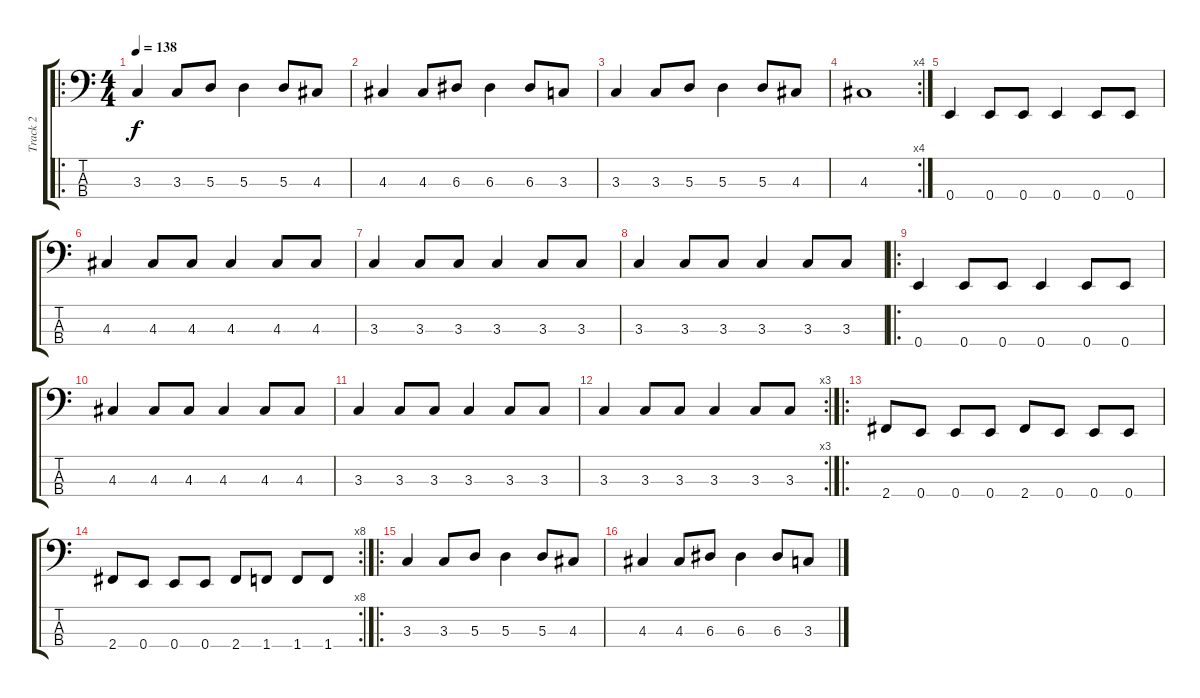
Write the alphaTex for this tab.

\track ("Track 2" "Track 2") {instrument electricbasspick}
\staff {score tabs}
\tuning (G2 D2 A1 E1) {hide}
\ro
\ts (4 4)
\tempo 138
\clef f4
\ks c
3.3.4{dy f} 3.3.8 5.3.8 5.3.4 5.3.8 4.3.8 |
4.3.4 4.3.8 6.3.8 6.3.4 6.3.8 3.3.8 |
3.3.4 3.3.8 5.3.8 5.3.4 5.3.8 4.3.8 |
\rc 4
4.3.1 |
0.4.4 0.4.8 0.4.8 0.4.4 0.4.8 0.4.8 |
4.3.4 4.3.8 4.3.8 4.3.4 4.3.8 4.3.8 |
3.3.4 3.3.8 3.3.8 3.3.4 3.3.8 3.3.8 |
3.3.4 3.3.8 3.3.8 3.3.4 3.3.8 3.3.8 |
\ro
0.4.4 0.4.8 0.4.8 0.4.4 0.4.8 0.4.8 |
4.3.4 4.3.8 4.3.8 4.3.4 4.3.8 4.3.8 |
3.3.4 3.3.8 3.3.8 3.3.4 3.3.8 3.3.8 |
\rc 3
3.3.4 3.3.8 3.3.8 3.3.4 3.3.8 3.3.8 |
\ro
2.4.8 0.4.8 0.4.8 0.4.8 2.4.8 0.4.8 0.4.8 0.4.8 |
\rc 8
2.4.8 0.4.8 0.4.8 0.4.8 2.4.8 1.4.8 1.4.8 1.4.8 |
\ro
3.3.4 3.3.8 5.3.8 5.3.4 5.3.8 4.3.8 |
4.3.4 4.3.8 6.3.8 6.3.4 6.3.8 3.3.8
